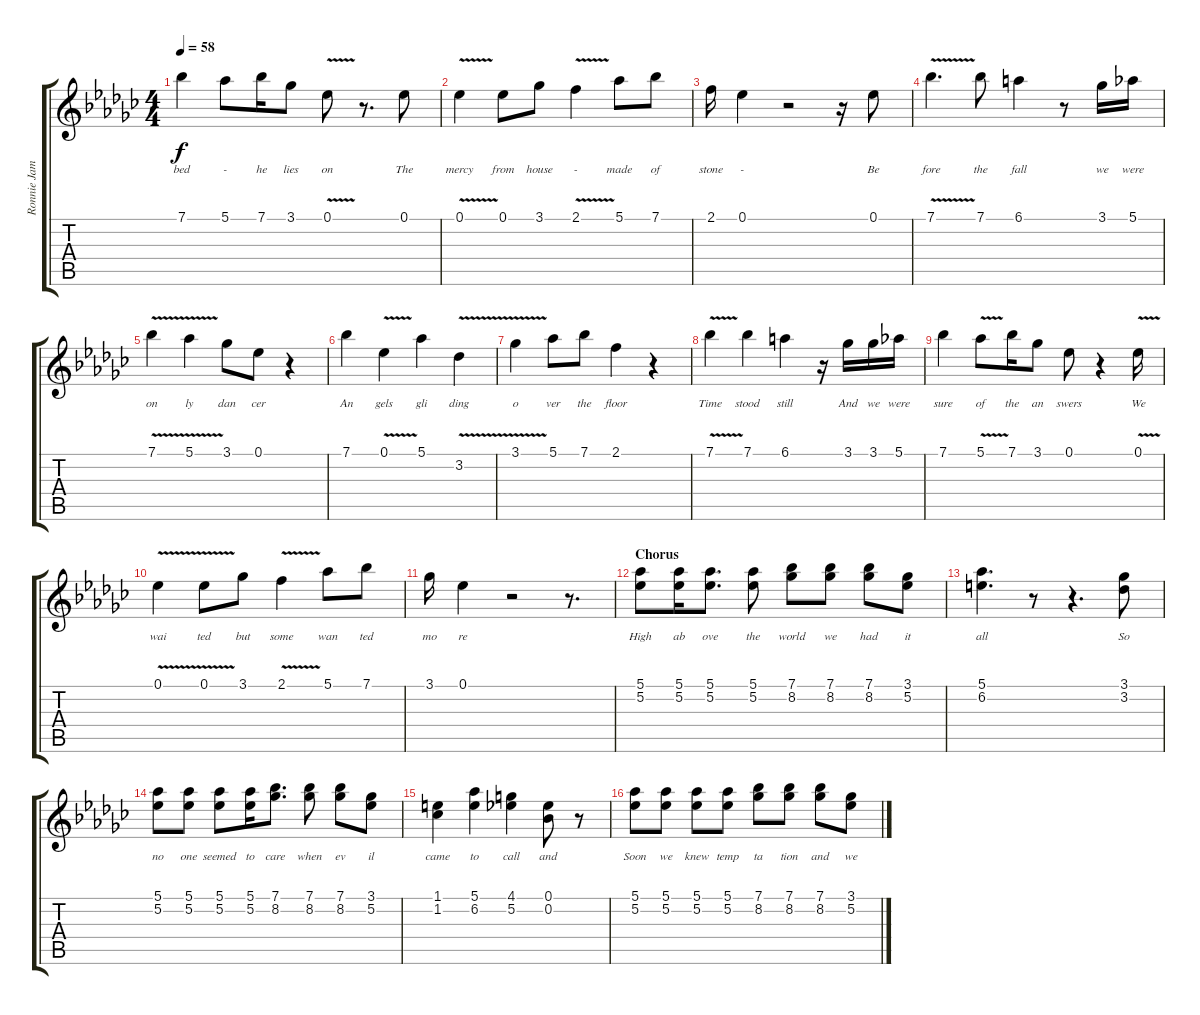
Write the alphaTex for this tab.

\track ("Ronnie James Dio" "Ronnie Jam") {instrument acousticguitarsteel}
\staff {score tabs}
\tuning (Eb4 Bb3 Gb3 Db3 Ab2 Eb2) {hide}
\ts (4 4)
\tempo 58
\clef g2
\ks ebminor
7.1.4{lyrics (0 "bed") lyrics (1 "") lyrics (2 "") lyrics (3 "") lyrics (4 "") dy f} 5.1.8{lyrics (0 "-") lyrics (1 "") lyrics (2 "") lyrics (3 "") lyrics (4 "")} 7.1.16{lyrics (0 "he") lyrics (1 "") lyrics (2 "") lyrics (3 "") lyrics (4 "")} 3.1.8{lyrics (0 "lies") lyrics (1 "") lyrics (2 "") lyrics (3 "") lyrics (4 "")} 0.1{v}.8{lyrics (0 "on") lyrics (1 "") lyrics (2 "") lyrics (3 "") lyrics (4 "")} r.8{d} 0.1.8{lyrics (0 "The") lyrics (1 "") lyrics (2 "") lyrics (3 "") lyrics (4 "")} |
0.1{v}.4{lyrics (0 "mercy") lyrics (1 "") lyrics (2 "") lyrics (3 "") lyrics (4 "")} 0.1.8{lyrics (0 "from") lyrics (1 "") lyrics (2 "") lyrics (3 "") lyrics (4 "")} 3.1.8{lyrics (0 "house") lyrics (1 "") lyrics (2 "") lyrics (3 "") lyrics (4 "")} 2.1{v}.4{lyrics (0 "-") lyrics (1 "") lyrics (2 "") lyrics (3 "") lyrics (4 "")} 5.1.8{lyrics (0 "made") lyrics (1 "") lyrics (2 "") lyrics (3 "") lyrics (4 "")} 7.1.8{lyrics (0 "of") lyrics (1 "") lyrics (2 "") lyrics (3 "") lyrics (4 "")} |
2.1.16{lyrics (0 "stone") lyrics (1 "") lyrics (2 "") lyrics (3 "") lyrics (4 "")} 0.1.4{lyrics (0 "-") lyrics (1 "") lyrics (2 "") lyrics (3 "") lyrics (4 "")} r.2 r.16 0.1.8{lyrics (0 "Be") lyrics (1 "") lyrics (2 "") lyrics (3 "") lyrics (4 "")} |
7.1{v}.4{d lyrics (0 "fore") lyrics (1 "") lyrics (2 "") lyrics (3 "") lyrics (4 "")} 7.1.8{lyrics (0 "the") lyrics (1 "") lyrics (2 "") lyrics (3 "") lyrics (4 "")} 6.1.4{lyrics (0 "fall") lyrics (1 "") lyrics (2 "") lyrics (3 "") lyrics (4 "")} r.8 3.1.16{lyrics (0 "we") lyrics (1 "") lyrics (2 "") lyrics (3 "") lyrics (4 "")} 5.1.16{lyrics (0 "were") lyrics (1 "") lyrics (2 "") lyrics (3 "") lyrics (4 "")} |
7.1{v}.4{lyrics (0 "on") lyrics (1 "") lyrics (2 "") lyrics (3 "") lyrics (4 "")} 5.1{v}.4{lyrics (0 "ly") lyrics (1 "") lyrics (2 "") lyrics (3 "") lyrics (4 "")} 3.1.8{lyrics (0 "dan") lyrics (1 "") lyrics (2 "") lyrics (3 "") lyrics (4 "")} 0.1.8{lyrics (0 "cer") lyrics (1 "") lyrics (2 "") lyrics (3 "") lyrics (4 "")} r.4 |
7.1.4{lyrics (0 "An") lyrics (1 "") lyrics (2 "") lyrics (3 "") lyrics (4 "")} 0.1{v}.4{lyrics (0 "gels") lyrics (1 "") lyrics (2 "") lyrics (3 "") lyrics (4 "")} 5.1.4{lyrics (0 "gli") lyrics (1 "") lyrics (2 "") lyrics (3 "") lyrics (4 "")} 3.2{v}.4{lyrics (0 "ding") lyrics (1 "") lyrics (2 "") lyrics (3 "") lyrics (4 "")} |
3.1{v}.4{lyrics (0 "o") lyrics (1 "") lyrics (2 "") lyrics (3 "") lyrics (4 "")} 5.1.8{lyrics (0 "ver") lyrics (1 "") lyrics (2 "") lyrics (3 "") lyrics (4 "")} 7.1.8{lyrics (0 "the") lyrics (1 "") lyrics (2 "") lyrics (3 "") lyrics (4 "")} 2.1.4{lyrics (0 "floor") lyrics (1 "") lyrics (2 "") lyrics (3 "") lyrics (4 "")} r.4 |
7.1{v}.4{lyrics (0 "Time") lyrics (1 "") lyrics (2 "") lyrics (3 "") lyrics (4 "")} 7.1.4{lyrics (0 "stood") lyrics (1 "") lyrics (2 "") lyrics (3 "") lyrics (4 "")} 6.1.4{lyrics (0 "still") lyrics (1 "") lyrics (2 "") lyrics (3 "") lyrics (4 "")} r.16 3.1.16{lyrics (0 "And") lyrics (1 "") lyrics (2 "") lyrics (3 "") lyrics (4 "")} 3.1.16{lyrics (0 "we") lyrics (1 "") lyrics (2 "") lyrics (3 "") lyrics (4 "")} 5.1.16{lyrics (0 "were") lyrics (1 "") lyrics (2 "") lyrics (3 "") lyrics (4 "")} |
7.1.4{lyrics (0 "sure") lyrics (1 "") lyrics (2 "") lyrics (3 "") lyrics (4 "")} 5.1{v}.8{lyrics (0 "of") lyrics (1 "") lyrics (2 "") lyrics (3 "") lyrics (4 "")} 7.1.16{lyrics (0 "the") lyrics (1 "") lyrics (2 "") lyrics (3 "") lyrics (4 "")} 3.1.8{lyrics (0 "an") lyrics (1 "") lyrics (2 "") lyrics (3 "") lyrics (4 "")} 0.1.8{lyrics (0 "swers") lyrics (1 "") lyrics (2 "") lyrics (3 "") lyrics (4 "")} r.4 0.1{v}.16{lyrics (0 "We") lyrics (1 "") lyrics (2 "") lyrics (3 "") lyrics (4 "")} |
0.1{v}.4{lyrics (0 "wai") lyrics (1 "") lyrics (2 "") lyrics (3 "") lyrics (4 "")} 0.1{v}.8{lyrics (0 "ted") lyrics (1 "") lyrics (2 "") lyrics (3 "") lyrics (4 "")} 3.1.8{lyrics (0 "but") lyrics (1 "") lyrics (2 "") lyrics (3 "") lyrics (4 "")} 2.1{v}.4{lyrics (0 "some") lyrics (1 "") lyrics (2 "") lyrics (3 "") lyrics (4 "")} 5.1.8{lyrics (0 "wan") lyrics (1 "") lyrics (2 "") lyrics (3 "") lyrics (4 "")} 7.1.8{lyrics (0 "ted") lyrics (1 "") lyrics (2 "") lyrics (3 "") lyrics (4 "")} |
3.1.16{lyrics (0 "mo") lyrics (1 "") lyrics (2 "") lyrics (3 "") lyrics (4 "")} 0.1.4{lyrics (0 "re") lyrics (1 "") lyrics (2 "") lyrics (3 "") lyrics (4 "")} r.2 r.8{d} |
\section ("" "Chorus")
(5.1 5.2).8{lyrics (0 "High") lyrics (1 "") lyrics (2 "") lyrics (3 "") lyrics (4 "")} (5.1 5.2).16{lyrics (0 "ab") lyrics (1 "") lyrics (2 "") lyrics (3 "") lyrics (4 "")} (5.1 5.2).8{d lyrics (0 "ove") lyrics (1 "") lyrics (2 "") lyrics (3 "") lyrics (4 "")} (5.1 5.2).8{lyrics (0 "the") lyrics (1 "") lyrics (2 "") lyrics (3 "") lyrics (4 "")} (7.1 8.2).8{lyrics (0 "world") lyrics (1 "") lyrics (2 "") lyrics (3 "") lyrics (4 "")} (7.1 8.2).8{lyrics (0 "we") lyrics (1 "") lyrics (2 "") lyrics (3 "") lyrics (4 "")} (7.1 8.2).8{lyrics (0 "had") lyrics (1 "") lyrics (2 "") lyrics (3 "") lyrics (4 "")} (3.1 5.2).8{lyrics (0 "it") lyrics (1 "") lyrics (2 "") lyrics (3 "") lyrics (4 "")} |
(5.1 6.2).4{d lyrics (0 "all") lyrics (1 "") lyrics (2 "") lyrics (3 "") lyrics (4 "")} r.8 r.4{d} (3.1 3.2).8{lyrics (0 "So") lyrics (1 "") lyrics (2 "") lyrics (3 "") lyrics (4 "")} |
(5.1 5.2).8{lyrics (0 "no") lyrics (1 "") lyrics (2 "") lyrics (3 "") lyrics (4 "")} (5.1 5.2).8{lyrics (0 "one") lyrics (1 "") lyrics (2 "") lyrics (3 "") lyrics (4 "")} (5.1 5.2).8{lyrics (0 "seemed") lyrics (1 "") lyrics (2 "") lyrics (3 "") lyrics (4 "")} (5.1 5.2).16{lyrics (0 "to") lyrics (1 "") lyrics (2 "") lyrics (3 "") lyrics (4 "")} (7.1 8.2).8{d lyrics (0 "care") lyrics (1 "") lyrics (2 "") lyrics (3 "") lyrics (4 "")} (7.1 8.2).8{lyrics (0 "when") lyrics (1 "") lyrics (2 "") lyrics (3 "") lyrics (4 "")} (7.1 8.2).8{lyrics (0 "ev") lyrics (1 "") lyrics (2 "") lyrics (3 "") lyrics (4 "")} (3.1 5.2).8{lyrics (0 "il") lyrics (1 "") lyrics (2 "") lyrics (3 "") lyrics (4 "")} |
(1.1 1.2).4{lyrics (0 "came") lyrics (1 "") lyrics (2 "") lyrics (3 "") lyrics (4 "")} (5.1 6.2).4{lyrics (0 "to") lyrics (1 "") lyrics (2 "") lyrics (3 "") lyrics (4 "")} (4.1 5.2).4{lyrics (0 "call") lyrics (1 "") lyrics (2 "") lyrics (3 "") lyrics (4 "")} (0.1 0.2).8{lyrics (0 "and") lyrics (1 "") lyrics (2 "") lyrics (3 "") lyrics (4 "")} r.8 |
(5.1 5.2).8{lyrics (0 "Soon") lyrics (1 "") lyrics (2 "") lyrics (3 "") lyrics (4 "")} (5.1 5.2).8{lyrics (0 "we") lyrics (1 "") lyrics (2 "") lyrics (3 "") lyrics (4 "")} (5.1 5.2).8{lyrics (0 "knew") lyrics (1 "") lyrics (2 "") lyrics (3 "") lyrics (4 "")} (5.1 5.2).8{lyrics (0 "temp") lyrics (1 "") lyrics (2 "") lyrics (3 "") lyrics (4 "")} (7.1 8.2).8{lyrics (0 "ta") lyrics (1 "") lyrics (2 "") lyrics (3 "") lyrics (4 "")} (7.1 8.2).8{lyrics (0 "tion") lyrics (1 "") lyrics (2 "") lyrics (3 "") lyrics (4 "")} (7.1 8.2).8{lyrics (0 "and") lyrics (1 "") lyrics (2 "") lyrics (3 "") lyrics (4 "")} (3.1 5.2).8{lyrics (0 "we") lyrics (1 "") lyrics (2 "") lyrics (3 "") lyrics (4 "")}
